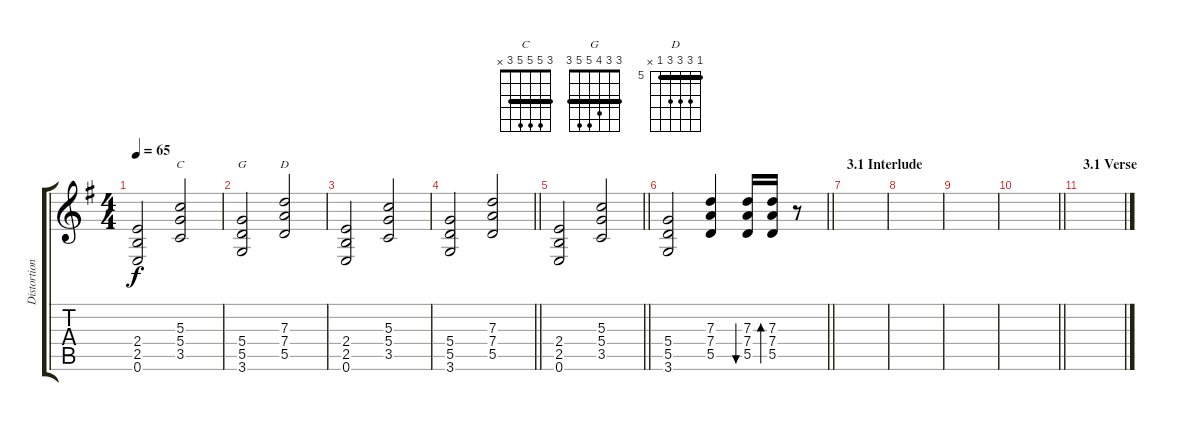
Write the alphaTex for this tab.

\track ("Distortion 2" "Distortion") {instrument overdrivenguitar}
\staff {score tabs}
\tuning (E4 B3 G3 D3 A2 E2) {hide}
\chord ("C" 3 5 5 5 3 x) {barre 3}
\chord ("G" 3 3 4 5 5 3) {barre 3}
\chord ("D" 5 7 7 7 5 x) {firstfret 5 barre 5}
\ts (4 4)
\tempo 65
\clef g2
\ks eminor
(2.4 2.5 0.6).2{dy f} (5.3 5.4 3.5).2{ch "C"} |
(5.4 5.5 3.6).2{ch "G"} (7.3 7.4 5.5).2{ch "D"} |
(2.4 2.5 0.6).2 (5.3 5.4 3.5).2 |
\barLineRight lightlight
(5.4 5.5 3.6).2 (7.3 7.4 5.5).2 |
\barLineRight lightlight
(2.4 2.5 0.6).2 (5.3 5.4 3.5).2 |
\barLineRight lightlight
(5.4 5.5 3.6).2 (7.3 7.4 5.5).4 (7.3 7.4 5.5).16{bu 60} (7.3 7.4 5.5).16{bd 60} r.8 |
\section ("" "3.1 Interlude ")
|
|
|
\barLineRight lightlight
|
\section ("" "3.1 Verse")
